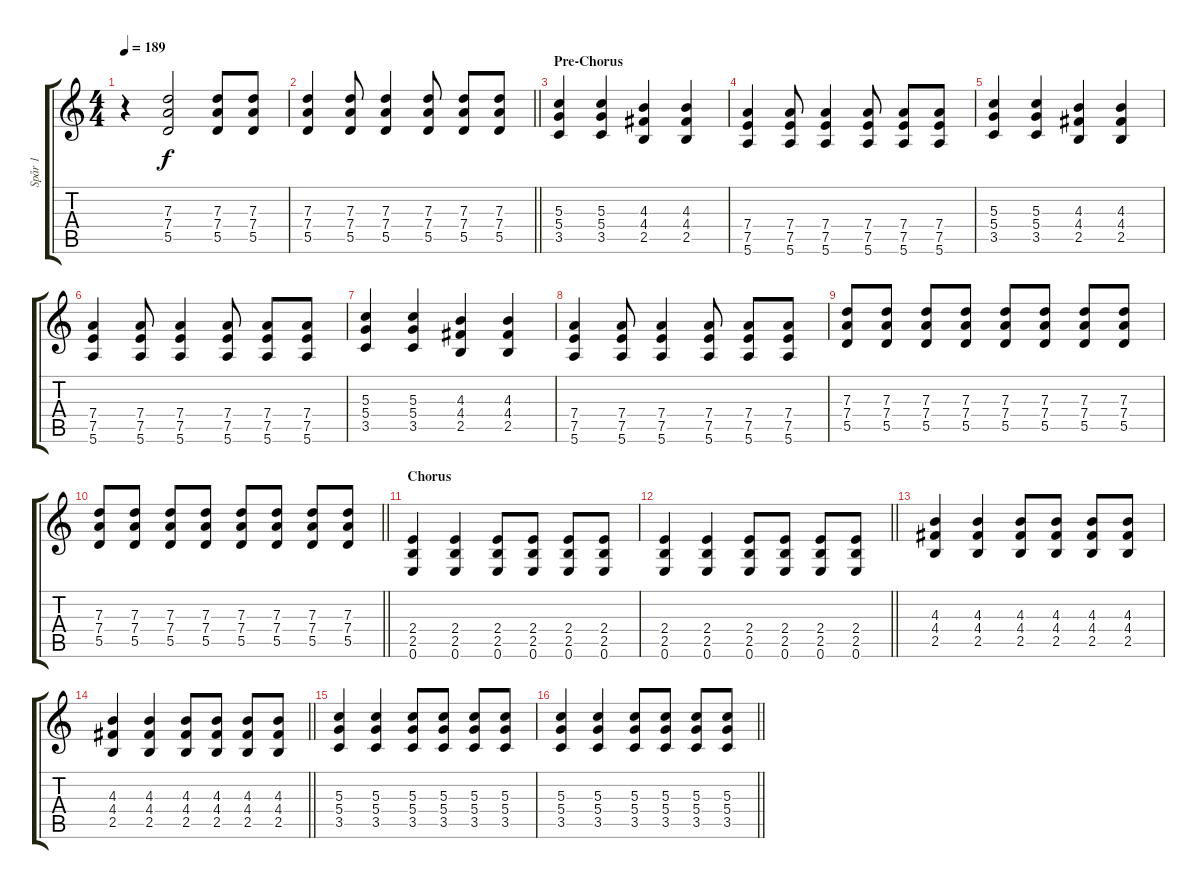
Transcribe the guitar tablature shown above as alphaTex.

\track ("Spår 1" "Spår 1") {instrument acousticguitarsteel}
\staff {score tabs}
\tuning (E4 B3 G3 D3 A2 E2) {hide}
\ts (4 4)
\tempo 189
\clef g2
\ks c
r.4{dy f} (7.3 7.4 5.5).2 (7.3 7.4 5.5).8 (7.3 7.4 5.5).8 |
\barLineRight lightlight
(7.3 7.4 5.5).4 (7.3 7.4 5.5).8 (7.3 7.4 5.5).4 (7.3 7.4 5.5).8 (7.3 7.4 5.5).8 (7.3 7.4 5.5).8 |
\section ("" "Pre-Chorus")
(5.3 5.4 3.5).4 (5.3 5.4 3.5).4 (4.3 4.4 2.5).4 (4.3 4.4 2.5).4 |
(7.4 7.5 5.6).4 (7.4 7.5 5.6).8 (7.4 7.5 5.6).4 (7.4 7.5 5.6).8 (7.4 7.5 5.6).8 (7.4 7.5 5.6).8 |
(5.3 5.4 3.5).4 (5.3 5.4 3.5).4 (4.3 4.4 2.5).4 (4.3 4.4 2.5).4 |
(7.4 7.5 5.6).4 (7.4 7.5 5.6).8 (7.4 7.5 5.6).4 (7.4 7.5 5.6).8 (7.4 7.5 5.6).8 (7.4 7.5 5.6).8 |
(5.3 5.4 3.5).4 (5.3 5.4 3.5).4 (4.3 4.4 2.5).4 (4.3 4.4 2.5).4 |
(7.4 7.5 5.6).4 (7.4 7.5 5.6).8 (7.4 7.5 5.6).4 (7.4 7.5 5.6).8 (7.4 7.5 5.6).8 (7.4 7.5 5.6).8 |
(7.3 7.4 5.5).8 (7.3 7.4 5.5).8 (7.3 7.4 5.5).8 (7.3 7.4 5.5).8 (7.3 7.4 5.5).8 (7.3 7.4 5.5).8 (7.3 7.4 5.5).8 (7.3 7.4 5.5).8 |
\barLineRight lightlight
(7.3 7.4 5.5).8 (7.3 7.4 5.5).8 (7.3 7.4 5.5).8 (7.3 7.4 5.5).8 (7.3 7.4 5.5).8 (7.3 7.4 5.5).8 (7.3 7.4 5.5).8 (7.3 7.4 5.5).8 |
\section ("" "Chorus")
(2.4 2.5 0.6).4 (2.4 2.5 0.6).4 (2.4 2.5 0.6).8 (2.4 2.5 0.6).8 (2.4 2.5 0.6).8 (2.4 2.5 0.6).8 |
\barLineRight lightlight
(2.4 2.5 0.6).4 (2.4 2.5 0.6).4 (2.4 2.5 0.6).8 (2.4 2.5 0.6).8 (2.4 2.5 0.6).8 (2.4 2.5 0.6).8 |
(4.3 4.4 2.5).4 (4.3 4.4 2.5).4 (4.3 4.4 2.5).8 (4.3 4.4 2.5).8 (4.3 4.4 2.5).8 (4.3 4.4 2.5).8 |
\barLineRight lightlight
(4.3 4.4 2.5).4 (4.3 4.4 2.5).4 (4.3 4.4 2.5).8 (4.3 4.4 2.5).8 (4.3 4.4 2.5).8 (4.3 4.4 2.5).8 |
(5.3 5.4 3.5).4 (5.3 5.4 3.5).4 (5.3 5.4 3.5).8 (5.3 5.4 3.5).8 (5.3 5.4 3.5).8 (5.3 5.4 3.5).8 |
\barLineRight lightlight
(5.3 5.4 3.5).4 (5.3 5.4 3.5).4 (5.3 5.4 3.5).8 (5.3 5.4 3.5).8 (5.3 5.4 3.5).8 (5.3 5.4 3.5).8
